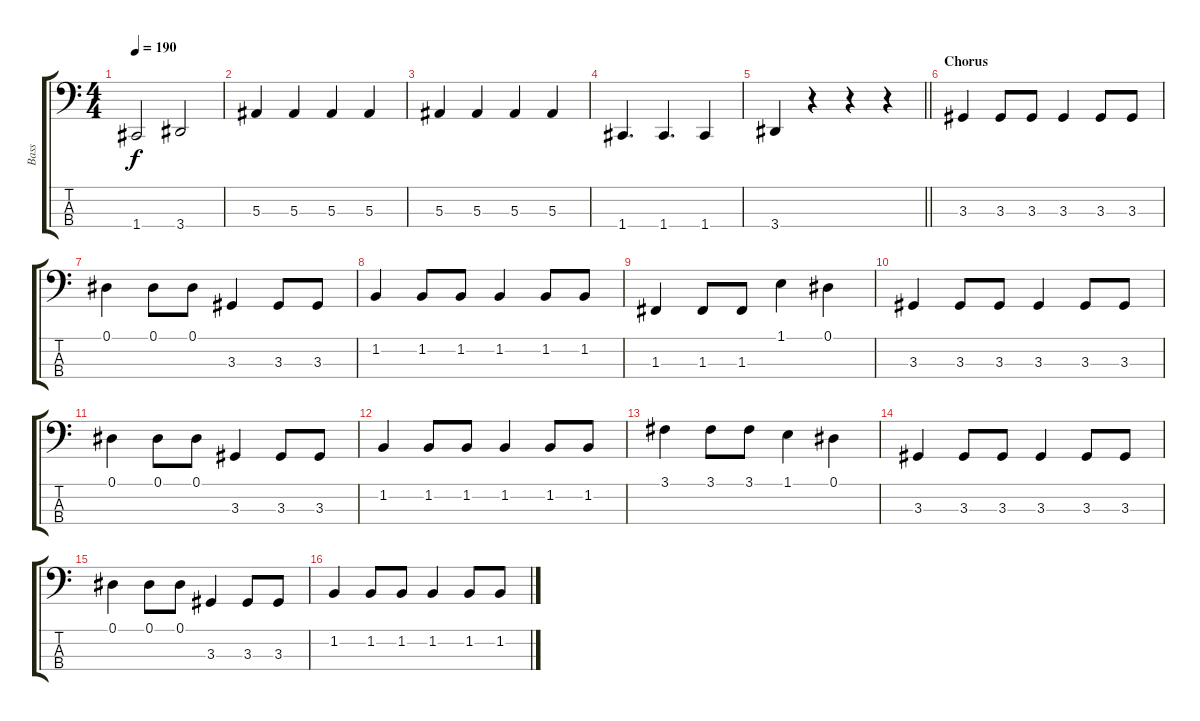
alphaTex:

\track ("Bass" "Bass") {instrument electricbasspick}
\staff {score tabs}
\tuning (Eb2 Bb1 F1 C1) {hide}
\ts (4 4)
\tempo 190
\clef f4
\ks c
1.4.2{dy f} 3.4.2 |
5.3.4 5.3.4 5.3.4 5.3.4 |
5.3.4 5.3.4 5.3.4 5.3.4 |
1.4.4{d} 1.4.4{d} 1.4.4 |
\barLineRight lightlight
3.4.4 r.4 r.4 r.4 |
\section ("" "Chorus")
3.3.4 3.3.8 3.3.8 3.3.4 3.3.8 3.3.8 |
0.1.4 0.1.8 0.1.8 3.3.4 3.3.8 3.3.8 |
1.2.4 1.2.8 1.2.8 1.2.4 1.2.8 1.2.8 |
1.3.4 1.3.8 1.3.8 1.1.4 0.1.4 |
3.3.4 3.3.8 3.3.8 3.3.4 3.3.8 3.3.8 |
0.1.4 0.1.8 0.1.8 3.3.4 3.3.8 3.3.8 |
1.2.4 1.2.8 1.2.8 1.2.4 1.2.8 1.2.8 |
3.1.4 3.1.8 3.1.8 1.1.4 0.1.4 |
3.3.4 3.3.8 3.3.8 3.3.4 3.3.8 3.3.8 |
0.1.4 0.1.8 0.1.8 3.3.4 3.3.8 3.3.8 |
1.2.4 1.2.8 1.2.8 1.2.4 1.2.8 1.2.8
